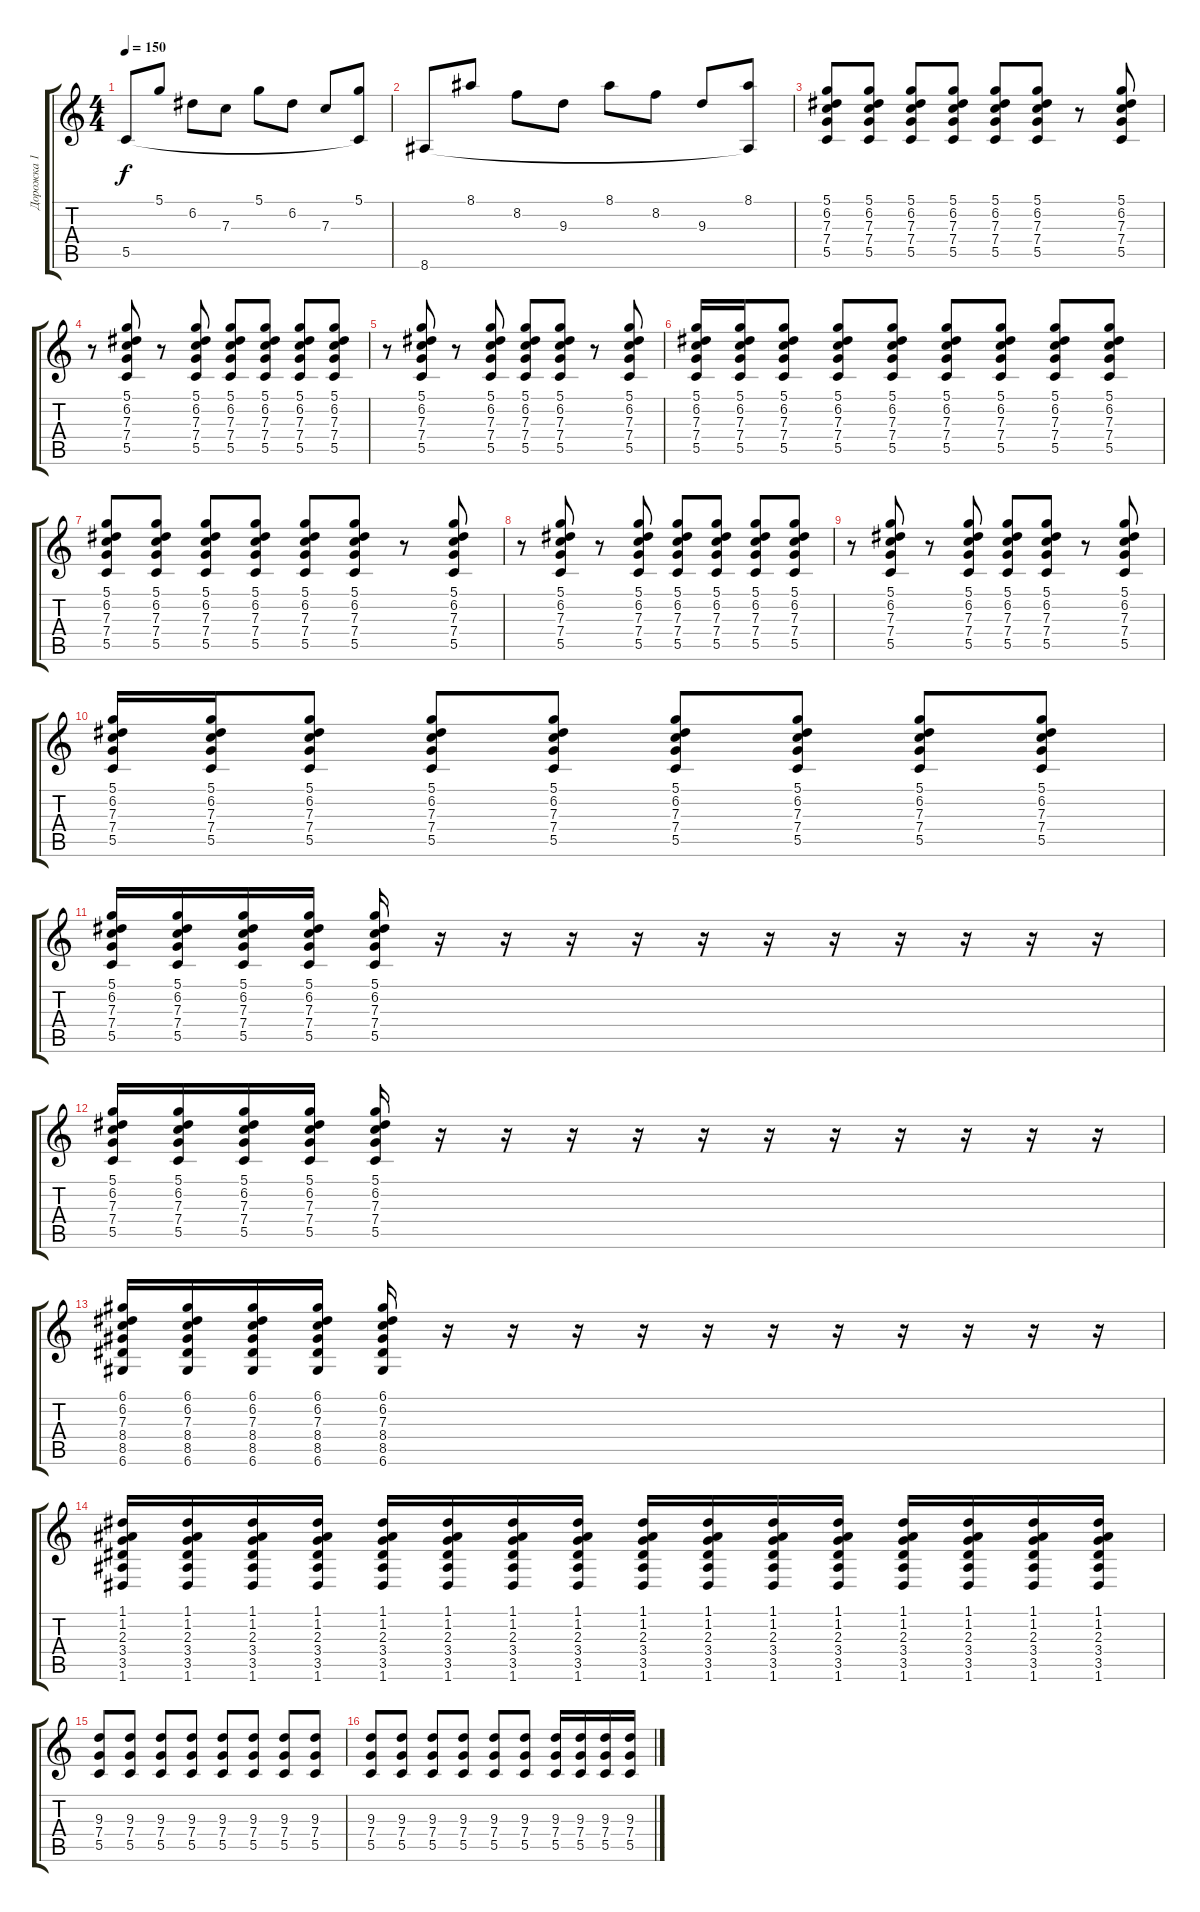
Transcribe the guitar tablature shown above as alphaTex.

\track ("Дорожка 1" "Дорожка 1") {instrument acousticguitarsteel}
\staff {score tabs}
\tuning (D4 A3 F3 C3 G2 D2) {hide}
\ts (4 4)
\tempo 150
\clef g2
\ks c
5.5.8{dy f} 5.1.8 6.2.8 7.3.8 5.1.8 6.2.8 7.3.8 (5.1 5.5{t}).8 |
8.6.8 8.1.8 8.2.8 9.3.8 8.1.8 8.2.8 9.3.8 (8.1 8.6{t}).8 |
(5.1 6.2 7.3 7.4 5.5).8 (5.1 6.2 7.3 7.4 5.5).8 (5.1 6.2 7.3 7.4 5.5).8 (5.1 6.2 7.3 7.4 5.5).8 (5.1 6.2 7.3 7.4 5.5).8 (5.1 6.2 7.3 7.4 5.5).8 r.8 (5.1 6.2 7.3 7.4 5.5).8 |
r.8 (5.1 6.2 7.3 7.4 5.5).8 r.8 (5.1 6.2 7.3 7.4 5.5).8 (5.1 6.2 7.3 7.4 5.5).8 (5.1 6.2 7.3 7.4 5.5).8 (5.1 6.2 7.3 7.4 5.5).8 (5.1 6.2 7.3 7.4 5.5).8 |
r.8 (5.1 6.2 7.3 7.4 5.5).8 r.8 (5.1 6.2 7.3 7.4 5.5).8 (5.1 6.2 7.3 7.4 5.5).8 (5.1 6.2 7.3 7.4 5.5).8 r.8 (5.1 6.2 7.3 7.4 5.5).8 |
(5.1 6.2 7.3 7.4 5.5).16 (5.1 6.2 7.3 7.4 5.5).16 (5.1 6.2 7.3 7.4 5.5).8 (5.1 6.2 7.3 7.4 5.5).8 (5.1 6.2 7.3 7.4 5.5).8 (5.1 6.2 7.3 7.4 5.5).8 (5.1 6.2 7.3 7.4 5.5).8 (5.1 6.2 7.3 7.4 5.5).8 (5.1 6.2 7.3 7.4 5.5).8 |
(5.1 6.2 7.3 7.4 5.5).8 (5.1 6.2 7.3 7.4 5.5).8 (5.1 6.2 7.3 7.4 5.5).8 (5.1 6.2 7.3 7.4 5.5).8 (5.1 6.2 7.3 7.4 5.5).8 (5.1 6.2 7.3 7.4 5.5).8 r.8 (5.1 6.2 7.3 7.4 5.5).8 |
r.8 (5.1 6.2 7.3 7.4 5.5).8 r.8 (5.1 6.2 7.3 7.4 5.5).8 (5.1 6.2 7.3 7.4 5.5).8 (5.1 6.2 7.3 7.4 5.5).8 (5.1 6.2 7.3 7.4 5.5).8 (5.1 6.2 7.3 7.4 5.5).8 |
r.8 (5.1 6.2 7.3 7.4 5.5).8 r.8 (5.1 6.2 7.3 7.4 5.5).8 (5.1 6.2 7.3 7.4 5.5).8 (5.1 6.2 7.3 7.4 5.5).8 r.8 (5.1 6.2 7.3 7.4 5.5).8 |
(5.1 6.2 7.3 7.4 5.5).16 (5.1 6.2 7.3 7.4 5.5).16 (5.1 6.2 7.3 7.4 5.5).8 (5.1 6.2 7.3 7.4 5.5).8 (5.1 6.2 7.3 7.4 5.5).8 (5.1 6.2 7.3 7.4 5.5).8 (5.1 6.2 7.3 7.4 5.5).8 (5.1 6.2 7.3 7.4 5.5).8 (5.1 6.2 7.3 7.4 5.5).8 |
(5.1 6.2 7.3 7.4 5.5).16 (5.1 6.2 7.3 7.4 5.5).16 (5.1 6.2 7.3 7.4 5.5).16 (5.1 6.2 7.3 7.4 5.5).16 (5.1 6.2 7.3 7.4 5.5).16 r.16 r.16 r.16 r.16 r.16 r.16 r.16 r.16 r.16 r.16 r.16 |
(5.1 6.2 7.3 7.4 5.5).16 (5.1 6.2 7.3 7.4 5.5).16 (5.1 6.2 7.3 7.4 5.5).16 (5.1 6.2 7.3 7.4 5.5).16 (5.1 6.2 7.3 7.4 5.5).16 r.16 r.16 r.16 r.16 r.16 r.16 r.16 r.16 r.16 r.16 r.16 |
(6.1 6.2 7.3 8.4 8.5 6.6).16 (6.1 6.2 7.3 8.4 8.5 6.6).16 (6.1 6.2 7.3 8.4 8.5 6.6).16 (6.1 6.2 7.3 8.4 8.5 6.6).16 (6.1 6.2 7.3 8.4 8.5 6.6).16 r.16 r.16 r.16 r.16 r.16 r.16 r.16 r.16 r.16 r.16 r.16 |
(1.1 1.2 2.3 3.4 3.5 1.6).16 (1.1 1.2 2.3 3.4 3.5 1.6).16 (1.1 1.2 2.3 3.4 3.5 1.6).16 (1.1 1.2 2.3 3.4 3.5 1.6).16 (1.1 1.2 2.3 3.4 3.5 1.6).16 (1.1 1.2 2.3 3.4 3.5 1.6).16 (1.1 1.2 2.3 3.4 3.5 1.6).16 (1.1 1.2 2.3 3.4 3.5 1.6).16 (1.1 1.2 2.3 3.4 3.5 1.6).16 (1.1 1.2 2.3 3.4 3.5 1.6).16 (1.1 1.2 2.3 3.4 3.5 1.6).16 (1.1 1.2 2.3 3.4 3.5 1.6).16 (1.1 1.2 2.3 3.4 3.5 1.6).16 (1.1 1.2 2.3 3.4 3.5 1.6).16 (1.1 1.2 2.3 3.4 3.5 1.6).16 (1.1 1.2 2.3 3.4 3.5 1.6).16 |
(9.3 7.4 5.5).8 (9.3 7.4 5.5).8 (9.3 7.4 5.5).8 (9.3 7.4 5.5).8 (9.3 7.4 5.5).8 (9.3 7.4 5.5).8 (9.3 7.4 5.5).8 (9.3 7.4 5.5).8 |
(9.3 7.4 5.5).8 (9.3 7.4 5.5).8 (9.3 7.4 5.5).8 (9.3 7.4 5.5).8 (9.3 7.4 5.5).8 (9.3 7.4 5.5).8 (9.3 7.4 5.5).16 (9.3 7.4 5.5).16 (9.3 7.4 5.5).16 (9.3 7.4 5.5).16
